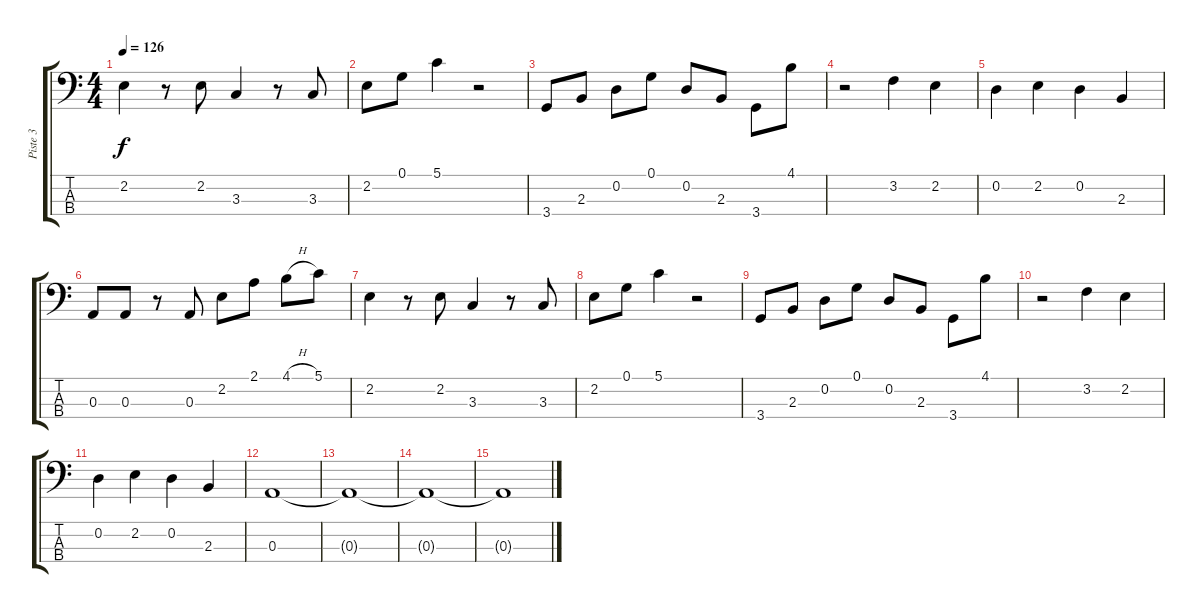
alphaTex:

\track ("Piste 3" "Piste 3") {instrument electricbasspick}
\staff {score tabs}
\tuning (G2 D2 A1 E1) {hide}
\ts (4 4)
\tempo 126
\clef f4
\ks c
2.2.4{dy f} r.8 2.2.8 3.3.4 r.8 3.3.8 |
2.2.8 0.1.8 5.1.4 r.2 |
3.4.8 2.3.8 0.2.8 0.1.8 0.2.8 2.3.8 3.4.8 4.1.8 |
r.2 3.2.4 2.2.4 |
0.2.4 2.2.4 0.2.4 2.3.4 |
0.3.8 0.3.8 r.8 0.3.8 2.2.8 2.1.8 4.1{h}.8 5.1.8 |
2.2.4 r.8 2.2.8 3.3.4 r.8 3.3.8 |
2.2.8 0.1.8 5.1.4 r.2 |
3.4.8 2.3.8 0.2.8 0.1.8 0.2.8 2.3.8 3.4.8 4.1.8 |
r.2 3.2.4 2.2.4 |
0.2.4 2.2.4 0.2.4 2.3.4 |
0.3.1 |
0.3{t}.1 |
0.3{t}.1 |
0.3{t}.1
